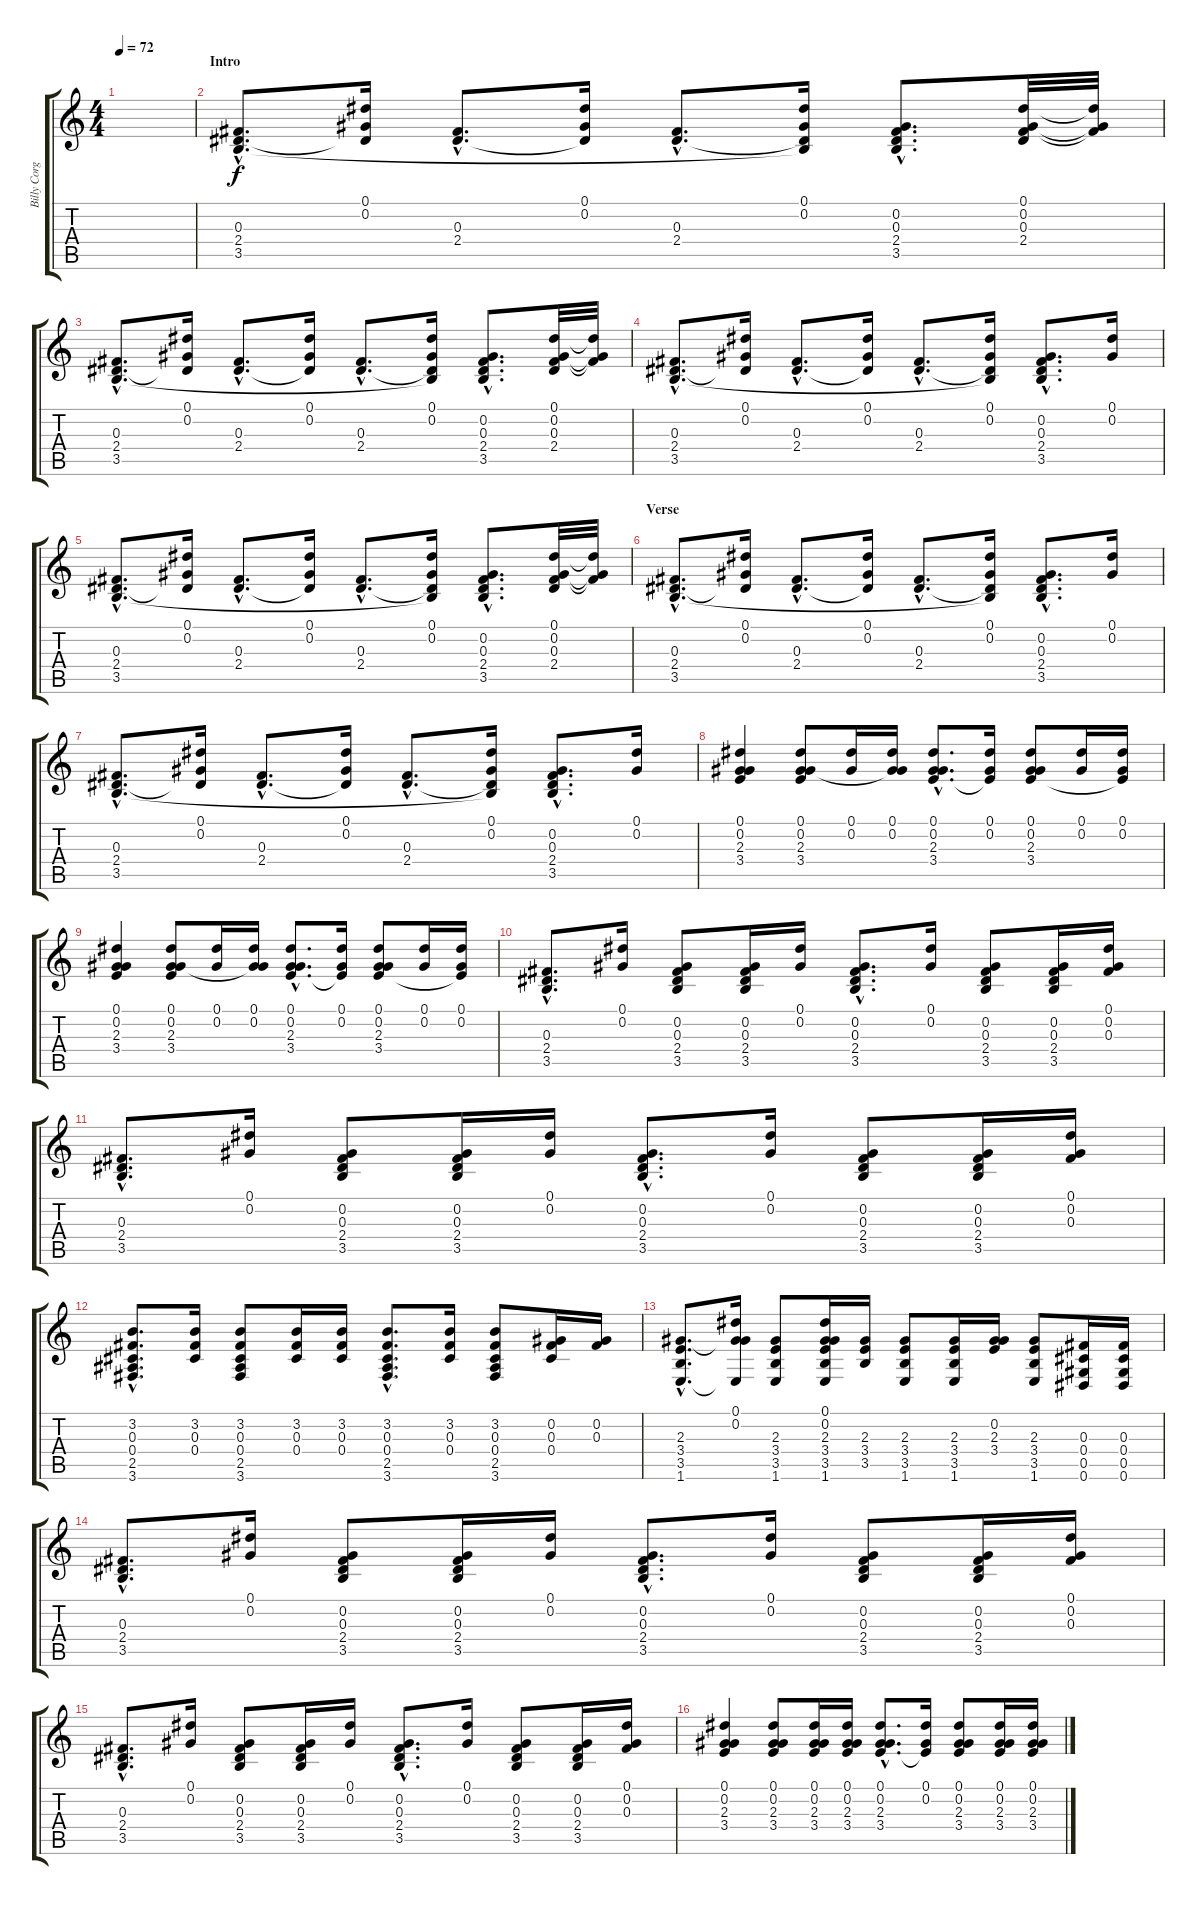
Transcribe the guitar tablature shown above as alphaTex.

\track ("Billy Corgan" "Billy Corg") {instrument acousticguitarsteel}
\staff {score tabs}
\tuning (Eb4 Ab3 Gb3 Db3 Ab2 Eb2) {hide}
\ts (4 4)
\tempo 72
\clef g2
\ks c
|
\section ("" "Intro")
(0.3{hac} 2.4{hac} 3.5{hac}).8{d} (0.1 0.2 2.4{t}).16 (0.3{hac} 2.4{hac}).8{d} (0.1 0.2 2.4{t}).16 (0.3{hac} 2.4{hac}).8{d} (0.1 0.2 2.4{t} 3.5{t}).16 (0.2{hac} 0.3{hac} 2.4{hac} 3.5{hac}).8{d} (0.1 0.2 0.3 2.4).32 (0.1{t} 0.2{t} 0.3{t}).32 |
(0.3{hac} 2.4{hac} 3.5{hac}).8{d} (0.1 0.2 2.4{t}).16 (0.3{hac} 2.4{hac}).8{d} (0.1 0.2 2.4{t}).16 (0.3{hac} 2.4{hac}).8{d} (0.1 0.2 2.4{t} 3.5{t}).16 (0.2{hac} 0.3{hac} 2.4{hac} 3.5{hac}).8{d} (0.1 0.2 0.3 2.4).32 (0.1{t} 0.2{t} 0.3{t}).32 |
(0.3{hac} 2.4{hac} 3.5{hac}).8{d} (0.1 0.2 2.4{t}).16 (0.3{hac} 2.4{hac}).8{d} (0.1 0.2 2.4{t}).16 (0.3{hac} 2.4{hac}).8{d} (0.1 0.2 2.4{t} 3.5{t}).16 (0.2{hac} 0.3{hac} 2.4{hac} 3.5{hac}).8{d} (0.1 0.2).16 |
(0.3{hac} 2.4{hac} 3.5{hac}).8{d} (0.1 0.2 2.4{t}).16 (0.3{hac} 2.4{hac}).8{d} (0.1 0.2 2.4{t}).16 (0.3{hac} 2.4{hac}).8{d} (0.1 0.2 2.4{t} 3.5{t}).16 (0.2{hac} 0.3{hac} 2.4{hac} 3.5{hac}).8{d} (0.1 0.2 0.3 2.4).32 (0.1{t} 0.2{t} 0.3{t}).32 |
\section ("" "Verse")
(0.3{hac} 2.4{hac} 3.5{hac}).8{d} (0.1 0.2 2.4{t}).16 (0.3{hac} 2.4{hac}).8{d} (0.1 0.2 2.4{t}).16 (0.3{hac} 2.4{hac}).8{d} (0.1 0.2 2.4{t} 3.5{t}).16 (0.2{hac} 0.3{hac} 2.4{hac} 3.5{hac}).8{d} (0.1 0.2).16 |
(0.3{hac} 2.4{hac} 3.5{hac}).8{d} (0.1 0.2 2.4{t}).16 (0.3{hac} 2.4{hac}).8{d} (0.1 0.2 2.4{t}).16 (0.3{hac} 2.4{hac}).8{d} (0.1 0.2 2.4{t} 3.5{t}).16 (0.2{hac} 0.3{hac} 2.4{hac} 3.5{hac}).8{d} (0.1 0.2).16 |
(0.1 0.2 2.3 3.4).4 (0.1 0.2 2.3 3.4).8 (0.1 0.2).16 (0.1 0.2 2.3{t}).16 (0.1{hac} 0.2{hac} 2.3{hac} 3.4{hac}).8{d} (0.1 0.2 3.4{t}).16 (0.1 0.2 2.3 3.4).8 (0.1 0.2).16 (0.1 0.2 3.4{t}).16 |
(0.1 0.2 2.3 3.4).4 (0.1 0.2 2.3 3.4).8 (0.1 0.2).16 (0.1 0.2 2.3{t}).16 (0.1{hac} 0.2{hac} 2.3{hac} 3.4{hac}).8{d} (0.1 0.2 3.4{t}).16 (0.1 0.2 2.3 3.4).8 (0.1 0.2).16 (0.1 0.2 3.4{t}).16 |
(0.3{hac} 2.4{hac} 3.5{hac}).8{d} (0.1 0.2).16 (0.2 0.3 2.4 3.5).8 (0.2 0.3 2.4 3.5).16 (0.1 0.2).16 (0.2{hac} 0.3{hac} 2.4{hac} 3.5{hac}).8{d} (0.1 0.2).16 (0.2 0.3 2.4 3.5).8 (0.2 0.3 2.4 3.5).16 (0.1 0.2 0.3).16 |
(0.3{hac} 2.4{hac} 3.5{hac}).8{d} (0.1 0.2).16 (0.2 0.3 2.4 3.5).8 (0.2 0.3 2.4 3.5).16 (0.1 0.2).16 (0.2{hac} 0.3{hac} 2.4{hac} 3.5{hac}).8{d} (0.1 0.2).16 (0.2 0.3 2.4 3.5).8 (0.2 0.3 2.4 3.5).16 (0.1 0.2 0.3).16 |
(3.2{hac} 0.3{hac} 0.4{hac} 2.5{hac} 3.6{hac}).8{d} (3.2 0.3 0.4).16 (3.2 0.3 0.4 2.5 3.6).8 (3.2 0.3 0.4).16 (3.2 0.3 0.4).16 (3.2{hac} 0.3{hac} 0.4{hac} 2.5{hac} 3.6{hac}).8{d} (3.2 0.3 0.4).16 (3.2 0.3 0.4 2.5 3.6).8 (0.2 0.3 0.4).16 (0.2 0.3).16 |
(2.3{hac} 3.4{hac} 3.5{hac} 1.6{hac}).8{d} (0.1 0.2 2.3{t} 1.6{t}).16 (2.3 3.4 3.5 1.6).8 (0.1 0.2 2.3 3.4 3.5 1.6).16 (2.3 3.4 3.5).16 (2.3 3.4 3.5 1.6).8 (2.3 3.4 3.5 1.6).16 (0.2 2.3 3.4).16 (2.3 3.4 3.5 1.6).8 (0.3 0.4 0.5 0.6).16 (0.3 0.4 0.5 0.6).16 |
(0.3{hac} 2.4{hac} 3.5{hac}).8{d} (0.1 0.2).16 (0.2 0.3 2.4 3.5).8 (0.2 0.3 2.4 3.5).16 (0.1 0.2).16 (0.2{hac} 0.3{hac} 2.4{hac} 3.5{hac}).8{d} (0.1 0.2).16 (0.2 0.3 2.4 3.5).8 (0.2 0.3 2.4 3.5).16 (0.1 0.2 0.3).16 |
(0.3{hac} 2.4{hac} 3.5{hac}).8{d} (0.1 0.2).16 (0.2 0.3 2.4 3.5).8 (0.2 0.3 2.4 3.5).16 (0.1 0.2).16 (0.2{hac} 0.3{hac} 2.4{hac} 3.5{hac}).8{d} (0.1 0.2).16 (0.2 0.3 2.4 3.5).8 (0.2 0.3 2.4 3.5).16 (0.1 0.2 0.3).16 |
(0.1 0.2 2.3 3.4).4 (0.1 0.2 2.3 3.4).8 (0.1 0.2 2.3 3.4).16 (0.1 0.2 2.3 3.4).16 (0.1{hac} 0.2{hac} 2.3{hac} 3.4{hac}).8{d} (0.1 0.2 3.4{t}).16 (0.1 0.2 2.3 3.4).8 (0.1 0.2 2.3 3.4).16 (0.1 0.2 2.3 3.4).16
